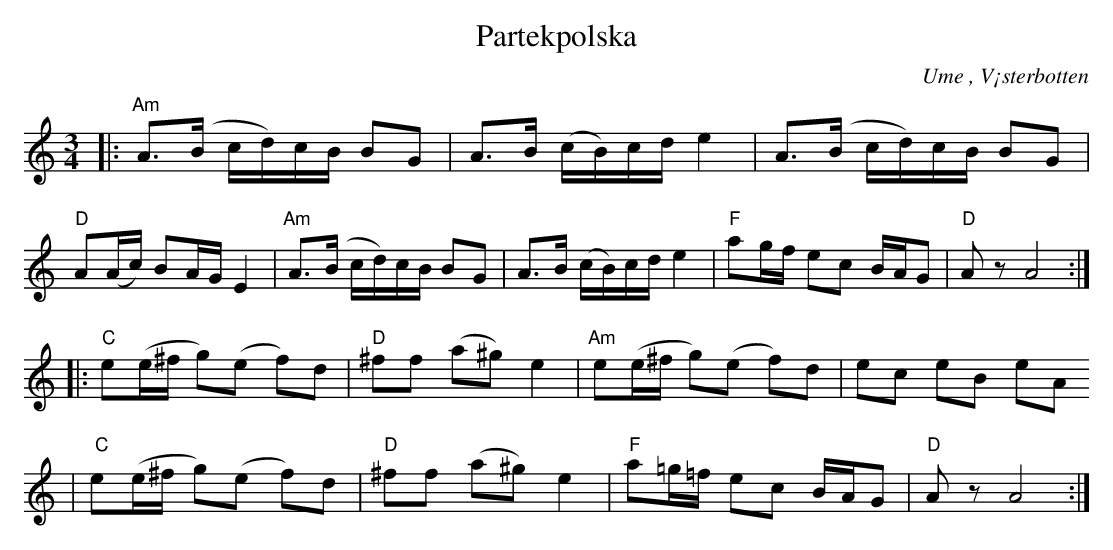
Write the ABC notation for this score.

X:1
T:Partekpolska
O:Ume , V¡sterbotten
M:3/4
L:1/8
K:Am
|: "Am" A>(B c/d/)c/B/ BG | A>B (c/B/)c/d/ e2 |A>(B c/d/)c/B/ BG | "D"  A(A/c/) BA/G/ E2 |"Am"A>(B c/d/)c/B/ BG | A>B (c/B/)c/d/ e2 |"F" ag/f/ ec B/A/G |"D" Az A4 :|
|: "C" e(e/^f/ g)(e f)d | "D" ^ff (a^g) e2 | "Am"e(e/^f/ g)(e f)d | ec eB eA
|" C"e(e/^f/ g)(e f)d | "D" ^ff (a^g) e2| "F" a=g/=f/ ec B/A/G |"D" Az A4 :|
